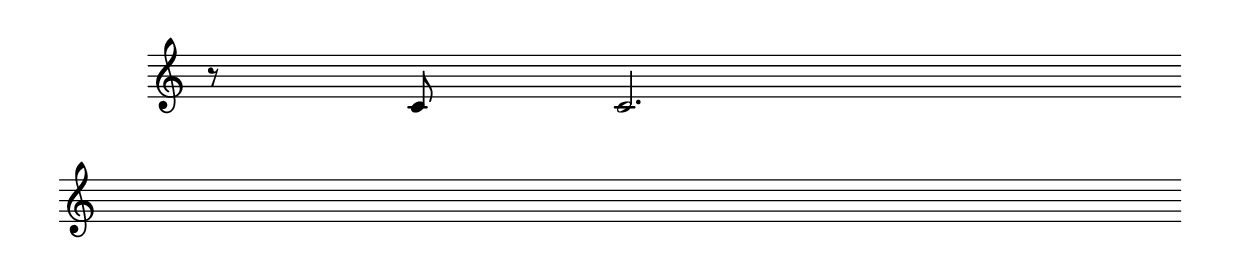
#(ly:set-option 'midi-extension "mid")
\version "2.12.3"
\include "english.ly"
\header{ 
title = ""
composer = ""
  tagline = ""  % removed 
}
%{
 -S - - -  
 %}
  
melody = {
\once \override Staff.TimeSignature #'stencil = ##f
\clef treble
\key c \major
\autoBeamOn  
\cadenzaOn
r8 c'8 c'2.     \break        \grace s64 

}

text = \lyricmode {
  
}

\score{

<<
  \new Voice = "one" {
    \melody
  }
  \new Lyrics \lyricsto "one" \text
>>
\layout {
  \context {
       \Score
    \remove "Bar_number_engraver"
  } 
  }
\midi { 
  \context {
    \Score
    tempoWholesPerMinute = #(ly:make-moment 200 4)
   }
 }
}
